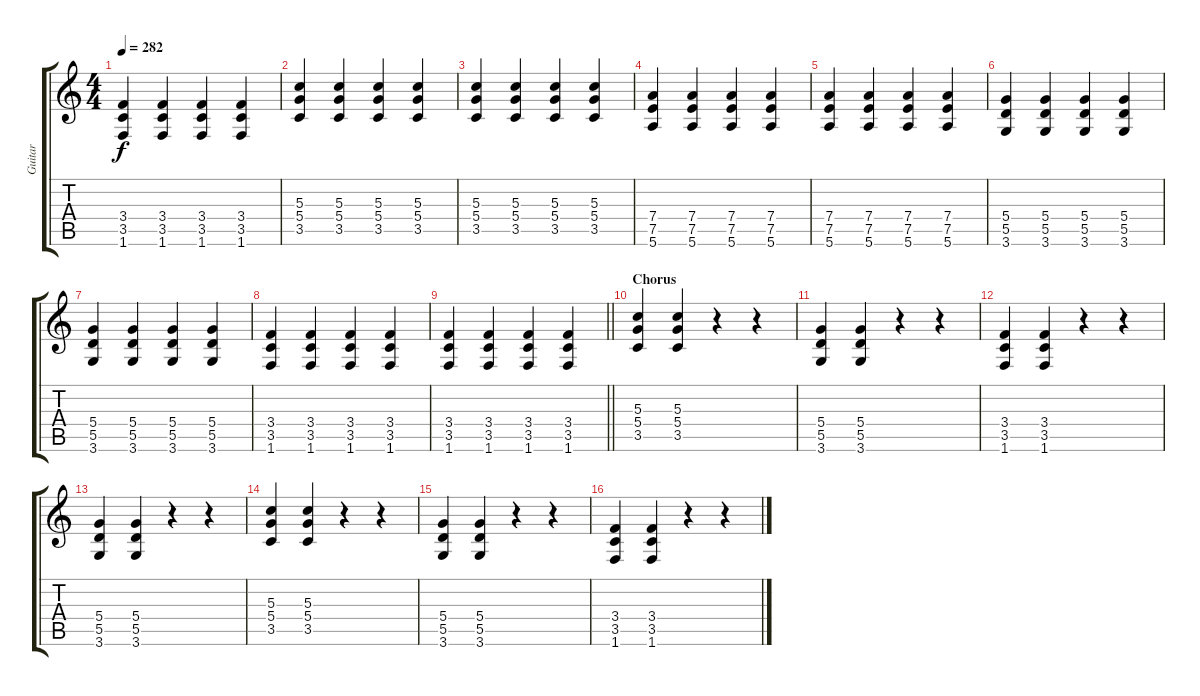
\track ("Guitar" "Guitar") {instrument distortionguitar}
\staff {score tabs}
\tuning (E4 B3 G3 D3 A2 E2) {hide}
\ts (4 4)
\tempo 282
\clef g2
\ks c
(3.4 3.5 1.6).4{dy f} (3.4 3.5 1.6).4 (3.4 3.5 1.6).4 (3.4 3.5 1.6).4 |
(5.3 5.4 3.5).4 (5.3 5.4 3.5).4 (5.3 5.4 3.5).4 (5.3 5.4 3.5).4 |
(5.3 5.4 3.5).4 (5.3 5.4 3.5).4 (5.3 5.4 3.5).4 (5.3 5.4 3.5).4 |
(7.4 7.5 5.6).4 (7.4 7.5 5.6).4 (7.4 7.5 5.6).4 (7.4 7.5 5.6).4 |
(7.4 7.5 5.6).4 (7.4 7.5 5.6).4 (7.4 7.5 5.6).4 (7.4 7.5 5.6).4 |
(5.4 5.5 3.6).4 (5.4 5.5 3.6).4 (5.4 5.5 3.6).4 (5.4 5.5 3.6).4 |
(5.4 5.5 3.6).4 (5.4 5.5 3.6).4 (5.4 5.5 3.6).4 (5.4 5.5 3.6).4 |
(3.4 3.5 1.6).4 (3.4 3.5 1.6).4 (3.4 3.5 1.6).4 (3.4 3.5 1.6).4 |
\barLineRight lightlight
(3.4 3.5 1.6).4 (3.4 3.5 1.6).4 (3.4 3.5 1.6).4 (3.4 3.5 1.6).4 |
\section ("" "Chorus")
(5.3 5.4 3.5).4 (5.3 5.4 3.5).4 r.4 r.4 |
(5.4 5.5 3.6).4 (5.4 5.5 3.6).4 r.4 r.4 |
(3.4 3.5 1.6).4 (3.4 3.5 1.6).4 r.4 r.4 |
(5.4 5.5 3.6).4 (5.4 5.5 3.6).4 r.4 r.4 |
(5.3 5.4 3.5).4 (5.3 5.4 3.5).4 r.4 r.4 |
(5.4 5.5 3.6).4 (5.4 5.5 3.6).4 r.4 r.4 |
(3.4 3.5 1.6).4 (3.4 3.5 1.6).4 r.4 r.4
